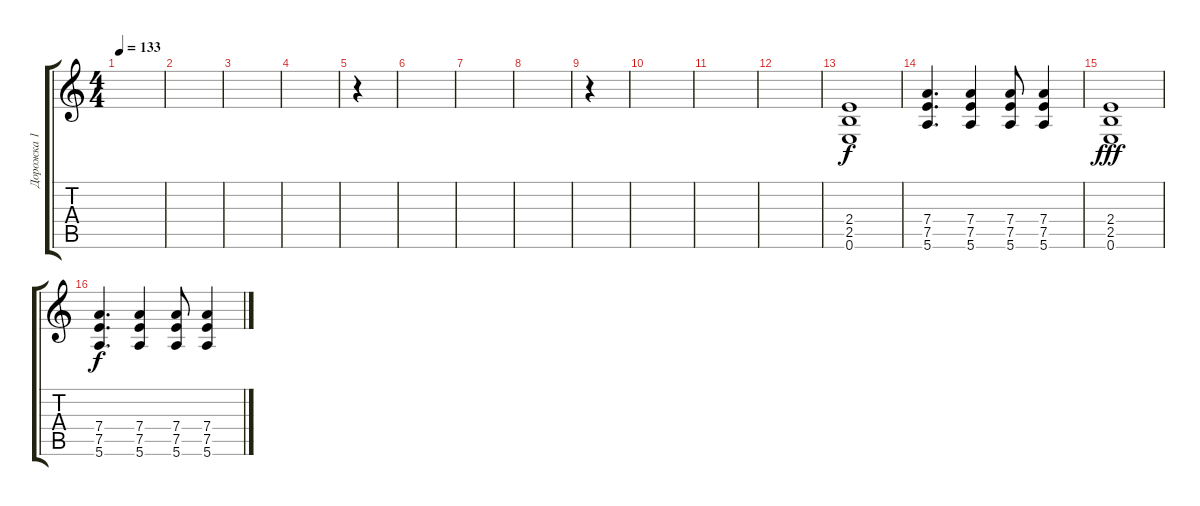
\track ("Дорожка 1" "Дорожка 1") {instrument overdrivenguitar}
\staff {score tabs}
\tuning (E4 B3 G3 D3 A2 E2) {hide}
\ts (4 4)
\tempo 133
\clef g2
\ks c
|
|
|
|
r.4 |
|
|
|
r.4 |
|
|
|
(2.4 2.5 0.6).1 |
(7.4 7.5 5.6).4{d dy f} (7.4 7.5 5.6).4 (7.4 7.5 5.6).8 (7.4 7.5 5.6).4 |
(2.4 2.5 0.6).1{dy fff} |
(7.4 7.5 5.6).4{d dy f} (7.4 7.5 5.6).4 (7.4 7.5 5.6).8 (7.4 7.5 5.6).4
